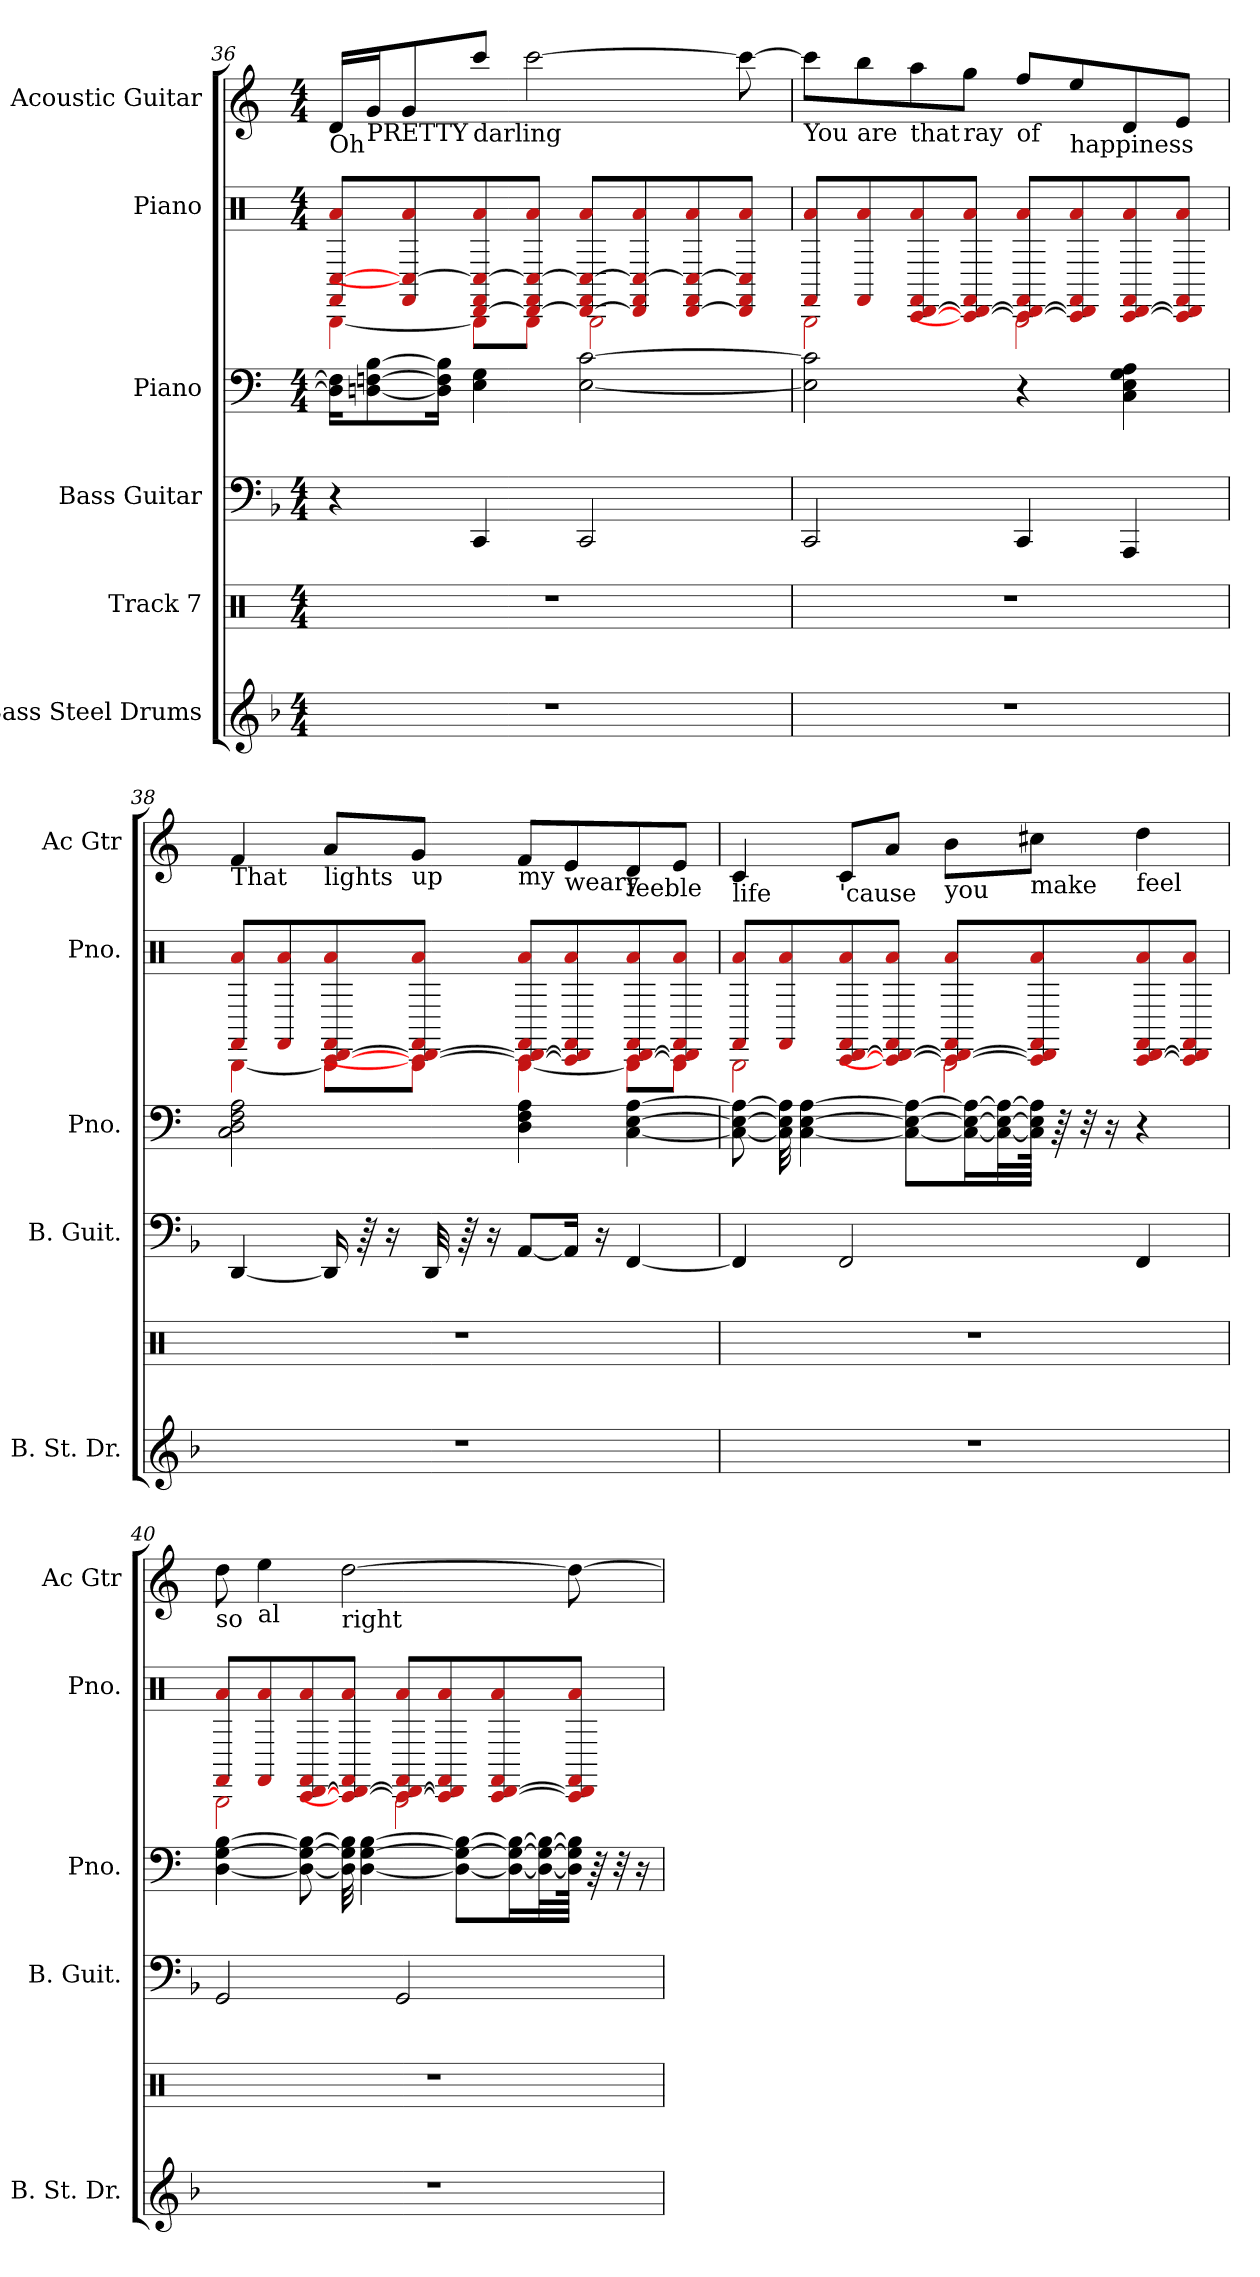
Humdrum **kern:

**kern	**kern	**kern	**kern	**kern	**kern
*part6	*part5	*part4	*part3	*part2	*part1
*staff6	*staff5	*staff4	*staff3	*staff2	*staff1
*I"Bass Steel Drums	*I"Track 7	*I"Bass Guitar	*I"Piano	*I"Piano	*I"Acoustic Guitar
*I'B. St. Dr.	*	*I'B. Guit.	*I'Pno.	*I'Pno.	*I'Ac Gtr
*clefG2	*clefX	*clefF4	*clefF4	*clefX	*clefG2
*k[b-]	*k[]	*k[b-]	*k[]	*k[]	*k[]
*F:	*C:	*F:	*C:	*C:	*C:
*M4/4	*M4/4	*M4/4	*M4/4	*M4/4	*M4/4
=36	=36	=36	=36	=36	=36
*	*	*	*	*^	*
!	!	!	!	!	!	!LO:TX:b:t=Oh
1r	1r	4r	16D#\] 16F#\]KL	8FF#X/ [8C#X/ 8a/L	[4BBB\	16d/LL
!	!	!	!	!	!	!LO:TX:b:t=PRETTY
.	.	.	[8Dn\ [8Fn\ [8B\	.	.	16g/J
.	.	.	.	8FF/ 8C/_ 8a/	.	8g/
.	.	.	16D\] 16F\] 16B\]Jk	.	.	.
!	!	!	!	!	!	!LO:TX:b:t=darling
.	.	4CC/	4E\ 4G\	[8DD/ 8FF/ 8C/_ 8a/	8BBB\L]	8ccc/J
.	.	.	.	8DD/_ 8FF/ 8C/_ 8a/J	8BBB\J	[2ccc\
.	.	2CC/	[2E\ [2c\	8DD/_ 8FF/ 8C/_ 8a/L	2BBB\	.
.	.	.	.	8DD/] 8FF/ 8C/_ 8a/	.	.
.	.	.	.	[8DD/ 8FF/ 8C/_ 8a/	.	.
.	.	.	.	8DD/] 8FF/ 8C/] 8a/J	.	8ccc\_
=37	=37	=37	=37	=37	=37	=37
!	!	!	!	!	!	!LO:TX:b:t=You
1r	1r	2CC/	2E\] 2c\]	8FF#X/ 8a/L	2BBB\	8ccc\L]
!	!	!	!	!	!	!LO:TX:b:t=are
.	.	.	.	8FF/ 8a/	.	8bb\
!	!	!	!	!	!	!LO:TX:b:t=that
.	.	.	.	[8CC#X/ [8DD/ 8FF/ 8a/	.	8aa\
!	!	!	!	!	!	!LO:TX:b:t=ray
.	.	.	.	8CC/_ 8DD/_ 8FF/ 8a/J	.	8gg\J
!	!	!	!	!	!	!LO:TX:b:t=of
.	.	4CC/	4r	8CC/_ 8DD/_ 8FF/ 8a/L	2BBB\	8ff/L
!	!	!	!	!	!	!LO:TX:b:t=happiness
.	.	.	.	8CC/] 8DD/] 8FF/ 8a/	.	8ee/
.	.	4AAA/	4C\ 4E\ 4G\ 4A\	[8CC/ [8DD/ 8FF/ 8a/	.	8d/
.	.	.	.	8CC/] 8DD/] 8FF/ 8a/J	.	8e/J
!!LO:PB:g=z
=38	=38	=38	=38	=38	=38	=38
!	!	!	!	!	!	!LO:TX:b:t=That
1r	1r	[4DD/	2C\ 2D\ 2F\ 2A\	8FF#X/ 8a/L	[4BBB\	4f/
.	.	.	.	8FF/ 8a/	.	.
!	!	!	!	!	!	!LO:TX:b:t=lights
.	.	16DD/]	.	[8CC#X/ [8DD/ 8FF/ 8a/	8BBB\L]	8a/L
.	.	64r	.	.	.	.
.	.	16r	.	.	.	.
!	!	!	!	!	!	!LO:TX:b:t=up
.	.	.	.	8CC/_ 8DD/_ 8FF/ 8a/J	8BBB\J	8g/J
.	.	32DD/	.	.	.	.
.	.	64r	.	.	.	.
.	.	16r	.	.	.	.
!	!	!	!	!	!	!LO:TX:b:t=my
.	.	[8AA/L	4D\ 4F\ 4A\	8CC/_ 8DD/_ 8FF/ 8a/L	[4BBB\	8f/L
!	!	!	!	!	!	!LO:TX:b:t=weary
.	.	16AA/Jk]	.	8CC/] 8DD/] 8FF/ 8a/	.	8e/
.	.	16r	.	.	.	.
!	!	!	!	!	!	!LO:TX:b:t=feeble
.	.	[4FF/	[4C\ [4E\ [4A\	[8CC/ [8DD/ 8FF/ 8a/	8BBB\L]	8d/
.	.	.	.	8CC/] 8DD/] 8FF/ 8a/J	8BBB\J	8e/J
=39	=39	=39	=39	=39	=39	=39
!	!	!	!	!	!	!LO:TX:b:t=life
1r	1r	4FF/]	8C\_ 8E\_ 8A\_	8FF#X/ 8a/L	2BBB\	4c/
.	.	.	32C\] 32E\] 32A\]	8FF/ 8a/	.	.
.	.	.	[4C\ [4E\ [4A\	.	.	.
!	!	!	!	!	!	!LO:TX:b:t='cause
.	.	2FF/	.	[8CC#X/ [8DD/ 8FF/ 8a/	.	8c/L
.	.	.	.	8CC/_ 8DD/_ 8FF/ 8a/J	.	8a/J
.	.	.	8C\_ 8E\_ 8A\_L	.	.	.
!	!	!	!	!	!	!LO:TX:b:t=you
.	.	.	.	8CC/_ 8DD/_ 8FF/ 8a/L	2BBB\	8b\L
.	.	.	16C\_ 16E\_ 16A\_L	.	.	.
.	.	.	32C\_ 32E\_ 32A\_L	.	.	.
!	!	!	!	!	!	!LO:TX:b:t=make
.	.	.	64C\] 64E\] 64A\]JJJk	8CC/] 8DD/] 8FF/ 8a/	.	8cc#X\J
.	.	.	64r	.	.	.
.	.	.	32r	.	.	.
.	.	.	16r	.	.	.
!	!	!	!	!	!	!LO:TX:b:t=feel
.	.	4FF/	4r	[8CC/ [8DD/ 8FF/ 8a/	.	4dd\
.	.	.	.	8CC/] 8DD/] 8FF/ 8a/J	.	.
!!LO:LB:g=z
=40	=40	=40	=40	=40	=40	=40
!	!	!	!	!	!	!LO:TX:b:t=so
1r	1r	2GG/	[4D\ [4G\ [4B\	8FF#X/ 8a/L	2BBB\	8dd\
!	!	!	!	!	!	!LO:TX:b:t=al
.	.	.	.	8FF/ 8a/	.	4ee\
.	.	.	8D\_ 8G\_ 8B\_	[8CC#X/ [8DD/ 8FF/ 8a/	.	.
!	!	!	!	!	!	!LO:TX:b:t=right
.	.	.	32D\] 32G\] 32B\]	8CC/_ 8DD/_ 8FF/ 8a/J	.	[2dd\
.	.	.	[4D\ [4G\ [4B\	.	.	.
.	.	2GG/	.	8CC/_ 8DD/_ 8FF/ 8a/L	2BBB\	.
.	.	.	.	8CC/] 8DD/] 8FF/ 8a/	.	.
.	.	.	8D\_ 8G\_ 8B\_L	.	.	.
.	.	.	.	[8CC/ [8DD/ 8FF/ 8a/	.	.
.	.	.	16D\_ 16G\_ 16B\_L	.	.	.
.	.	.	32D\_ 32G\_ 32B\_L	.	.	.
.	.	.	64D\] 64G\] 64B\]JJJk	8CC/] 8DD/] 8FF/ 8a/J	.	8dd\_
.	.	.	64r	.	.	.
.	.	.	32r	.	.	.
.	.	.	16r	.	.	.
*	*	*	*	*v	*v	*
=	=	=	=	=	=
*-	*-	*-	*-	*-	*-
